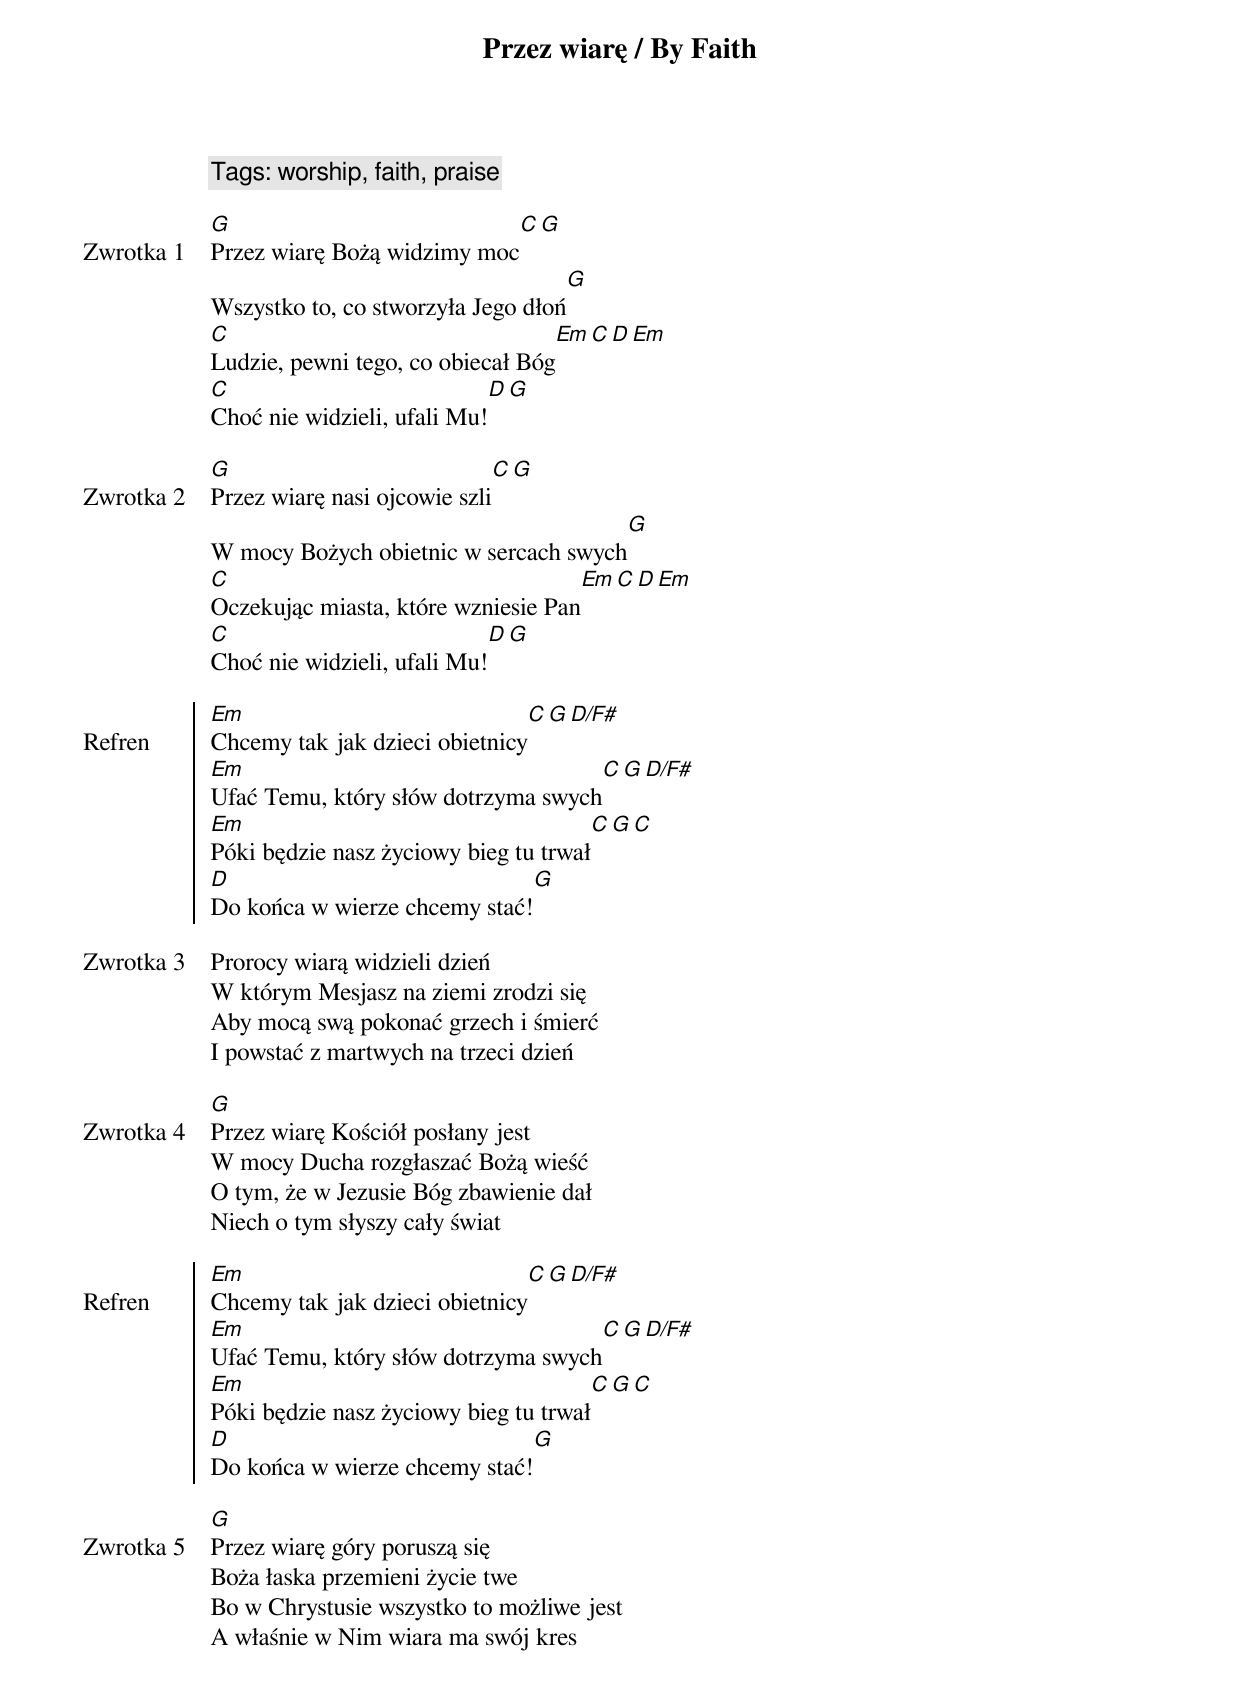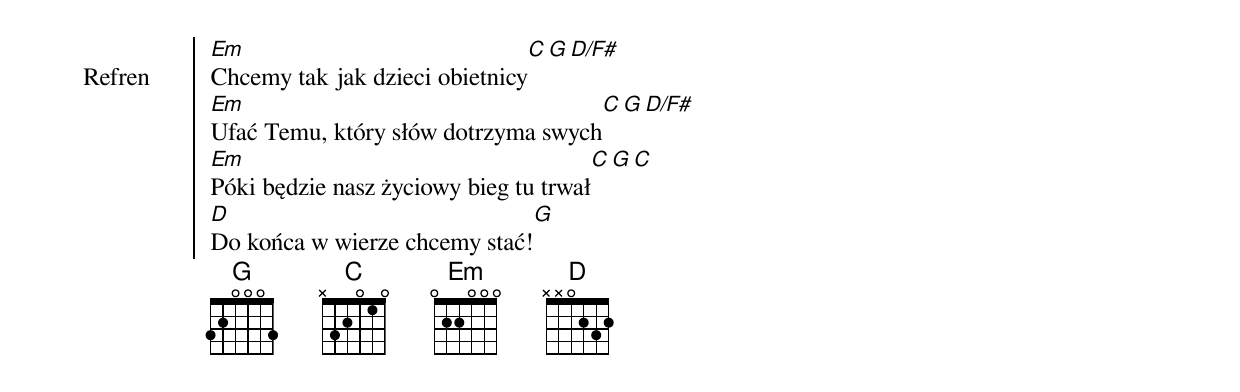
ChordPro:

{title: Przez wiarę / By Faith}
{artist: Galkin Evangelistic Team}
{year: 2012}
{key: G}
{comment: Tags: worship, faith, praise}

{start_of_verse: Zwrotka 1}
[G]Przez wiarę Bożą widzimy moc[C][G]
Wszystko to, co stworzyła Jego dłoń[G]
[C]Ludzie, pewni tego, co obiecał Bóg[Em][C][D][Em]
[C]Choć nie widzieli, ufali Mu![D][G]

{start_of_verse: Zwrotka 2}
[G]Przez wiarę nasi ojcowie szli[C][G]
W mocy Bożych obietnic w sercach swych[G]
[C]Oczekując miasta, które wzniesie Pan[Em][C][D][Em]
[C]Choć nie widzieli, ufali Mu![D][G]

{start_of_chorus: Refren}
[Em]Chcemy tak jak dzieci obietnicy[C][G][D/F#]
[Em]Ufać Temu, który słów dotrzyma swych[C][G][D/F#]
[Em]Póki będzie nasz życiowy bieg tu trwał[C][G][C]
[D]Do końca w wierze chcemy stać![G]

{start_of_verse: Zwrotka 3}
Prorocy wiarą widzieli dzień
W którym Mesjasz na ziemi zrodzi się
Aby mocą swą pokonać grzech i śmierć
I powstać z martwych na trzeci dzień

{start_of_verse: Zwrotka 4}
[G]Przez wiarę Kościół posłany jest
W mocy Ducha rozgłaszać Bożą wieść
O tym, że w Jezusie Bóg zbawienie dał
Niech o tym słyszy cały świat

{start_of_chorus: Refren}
[Em]Chcemy tak jak dzieci obietnicy[C][G][D/F#]
[Em]Ufać Temu, który słów dotrzyma swych[C][G][D/F#]
[Em]Póki będzie nasz życiowy bieg tu trwał[C][G][C]
[D]Do końca w wierze chcemy stać![G]

{start_of_verse: Zwrotka 5}
[G]Przez wiarę góry poruszą się
Boża łaska przemieni życie twe
Bo w Chrystusie wszystko to możliwe jest
A właśnie w Nim wiara ma swój kres

{start_of_chorus: Refren}
[Em]Chcemy tak jak dzieci obietnicy[C][G][D/F#]
[Em]Ufać Temu, który słów dotrzyma swych[C][G][D/F#]
[Em]Póki będzie nasz życiowy bieg tu trwał[C][G][C]
[D]Do końca w wierze chcemy stać![G]
